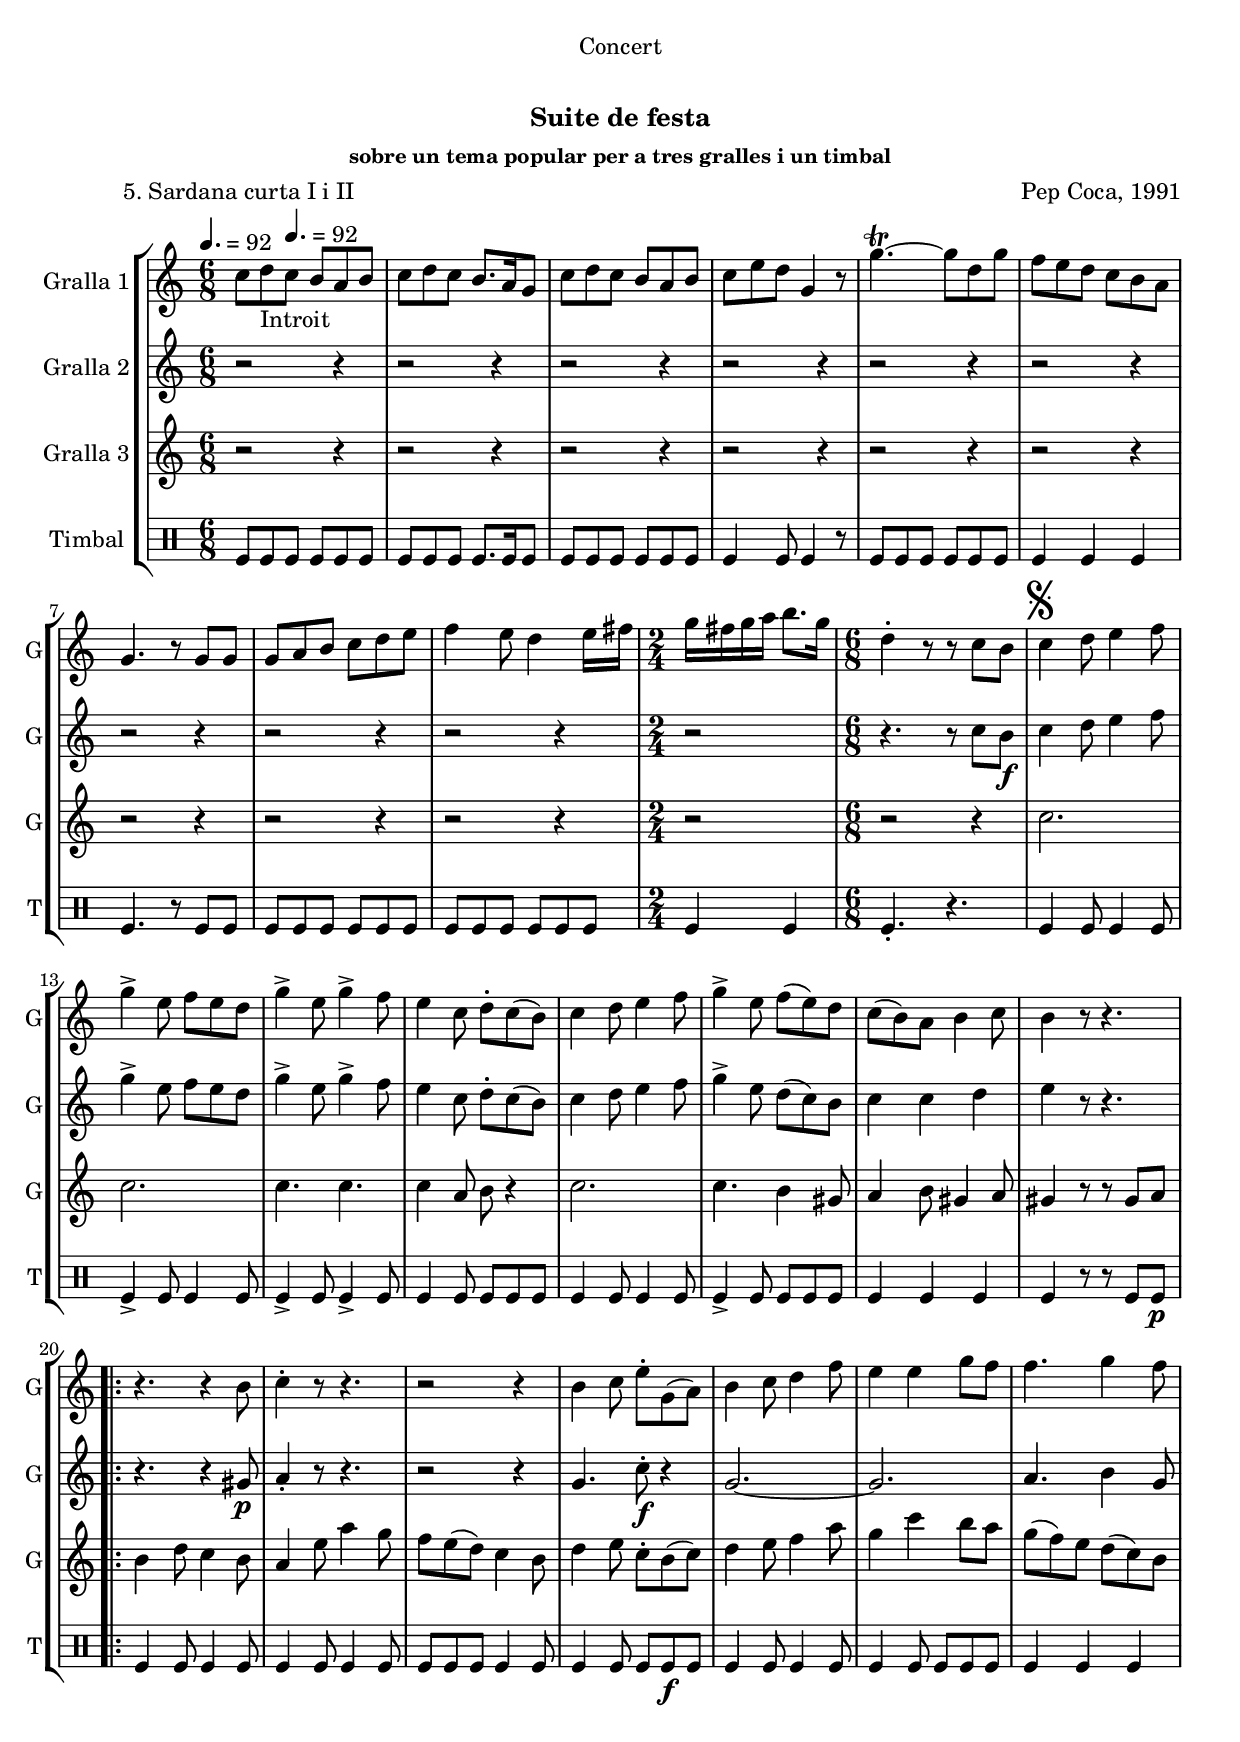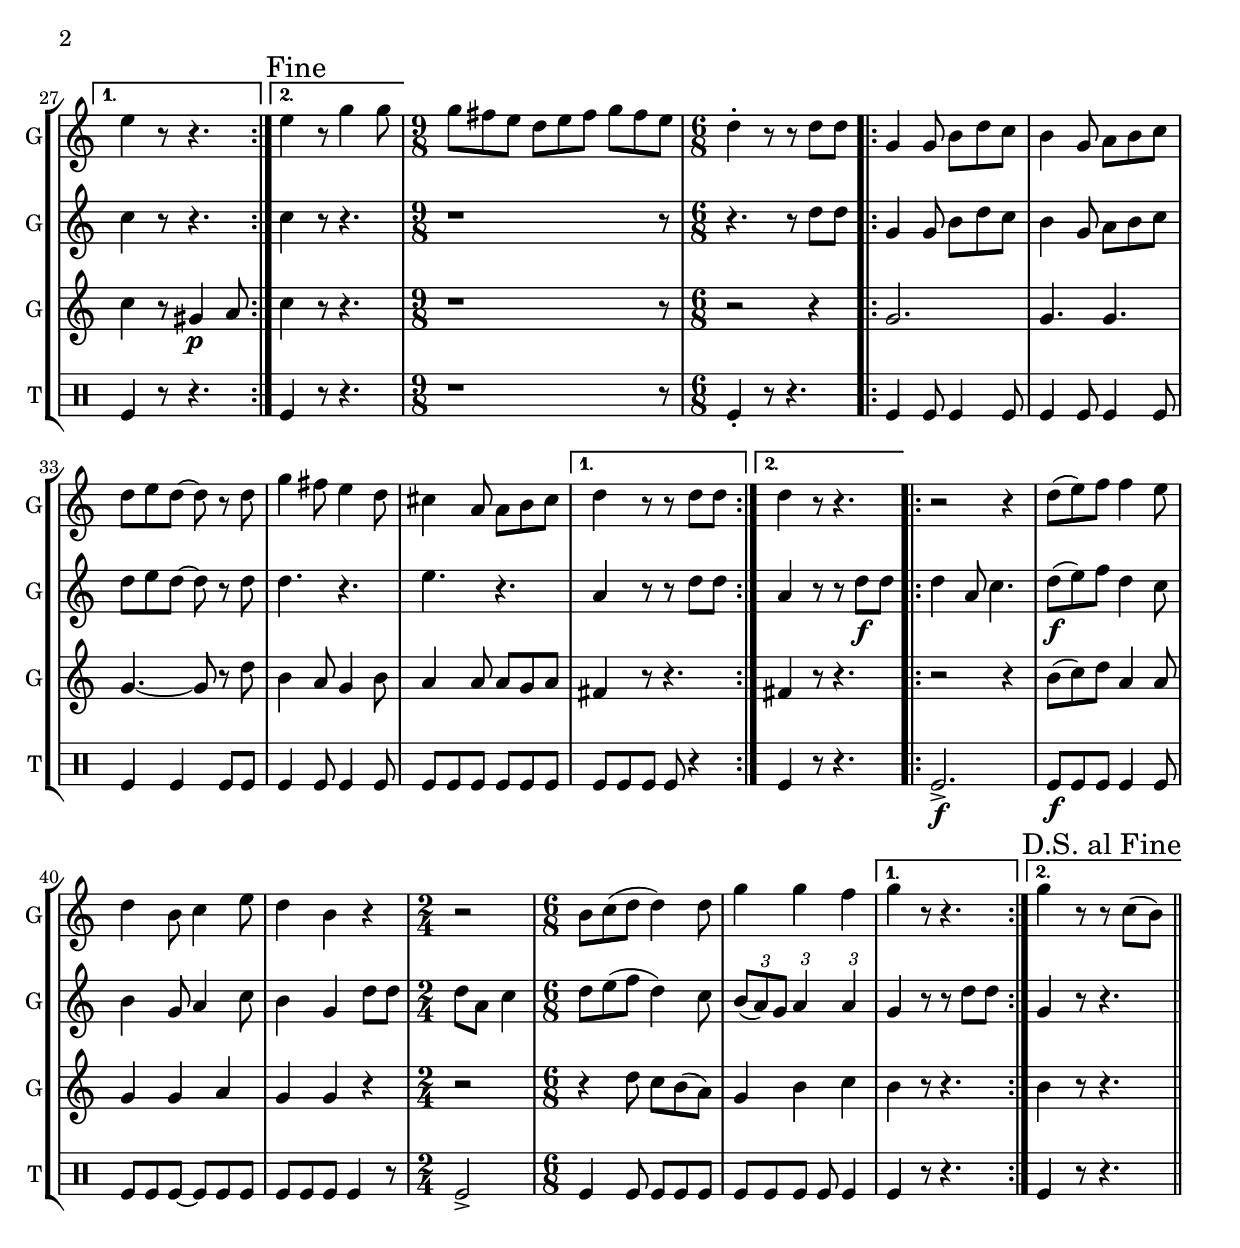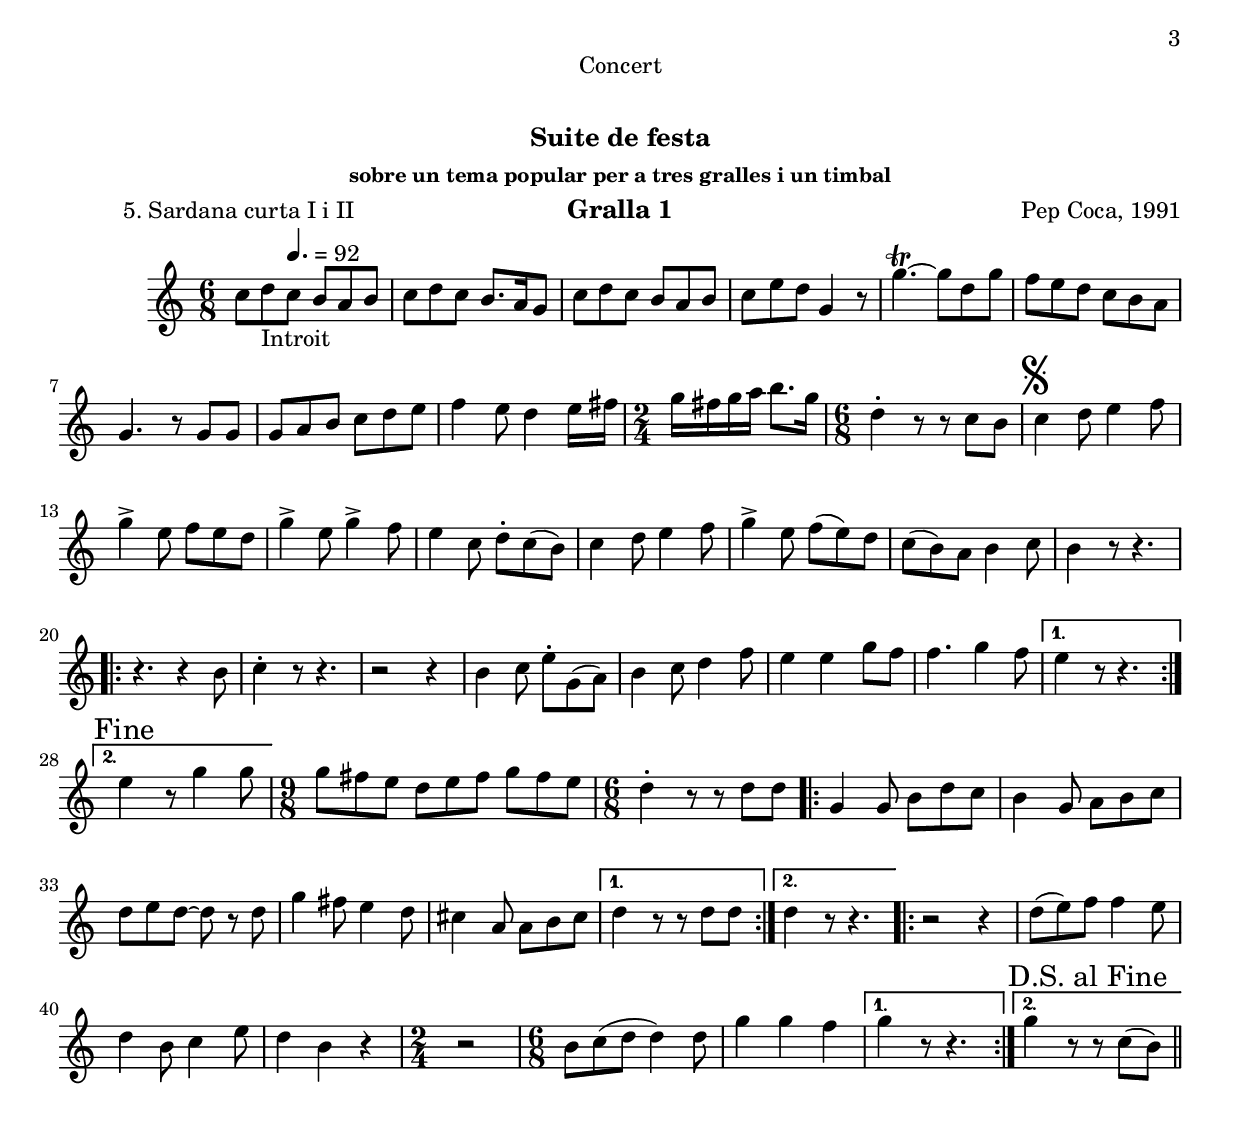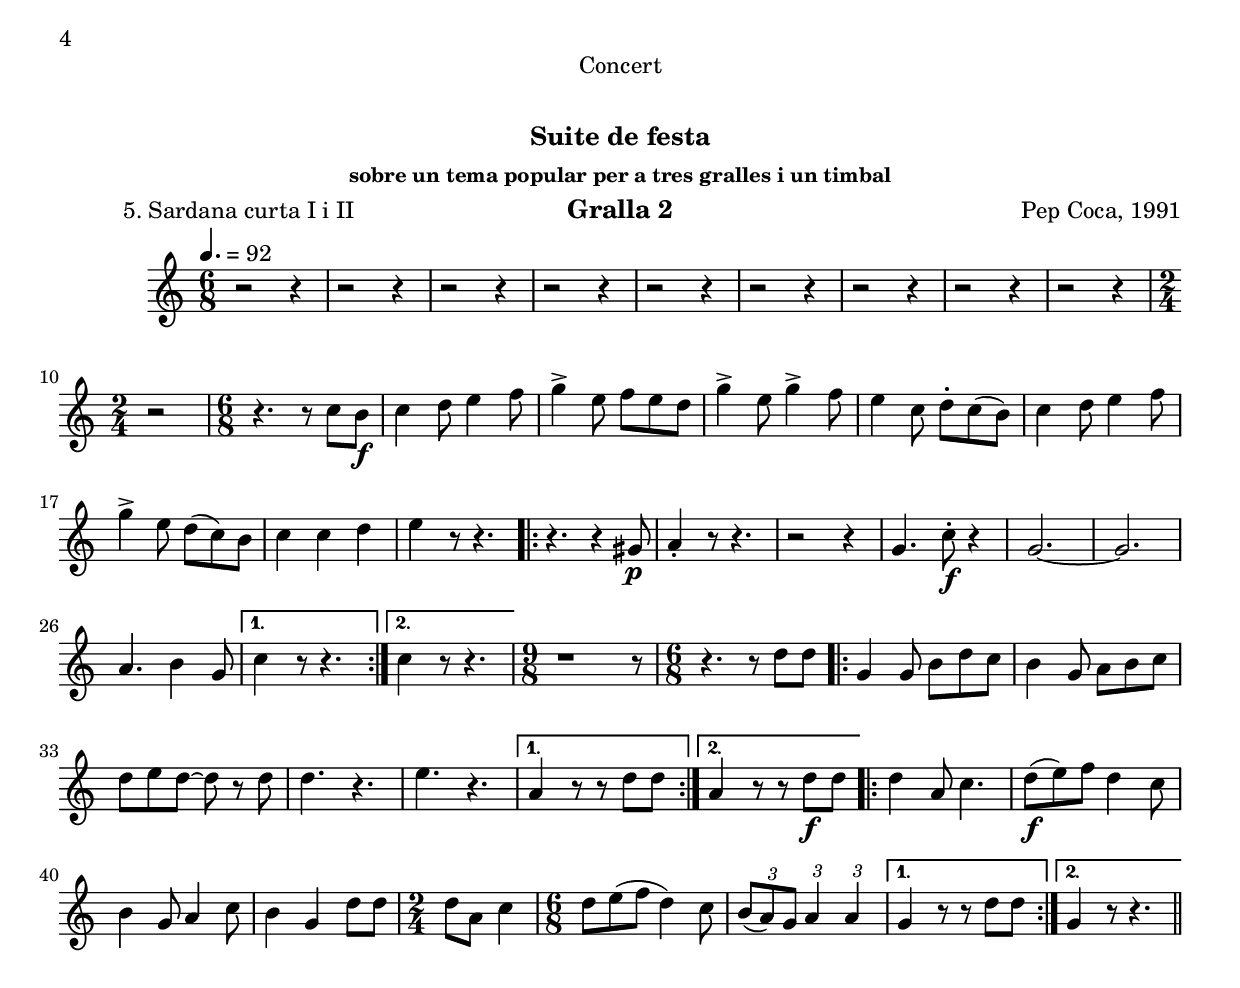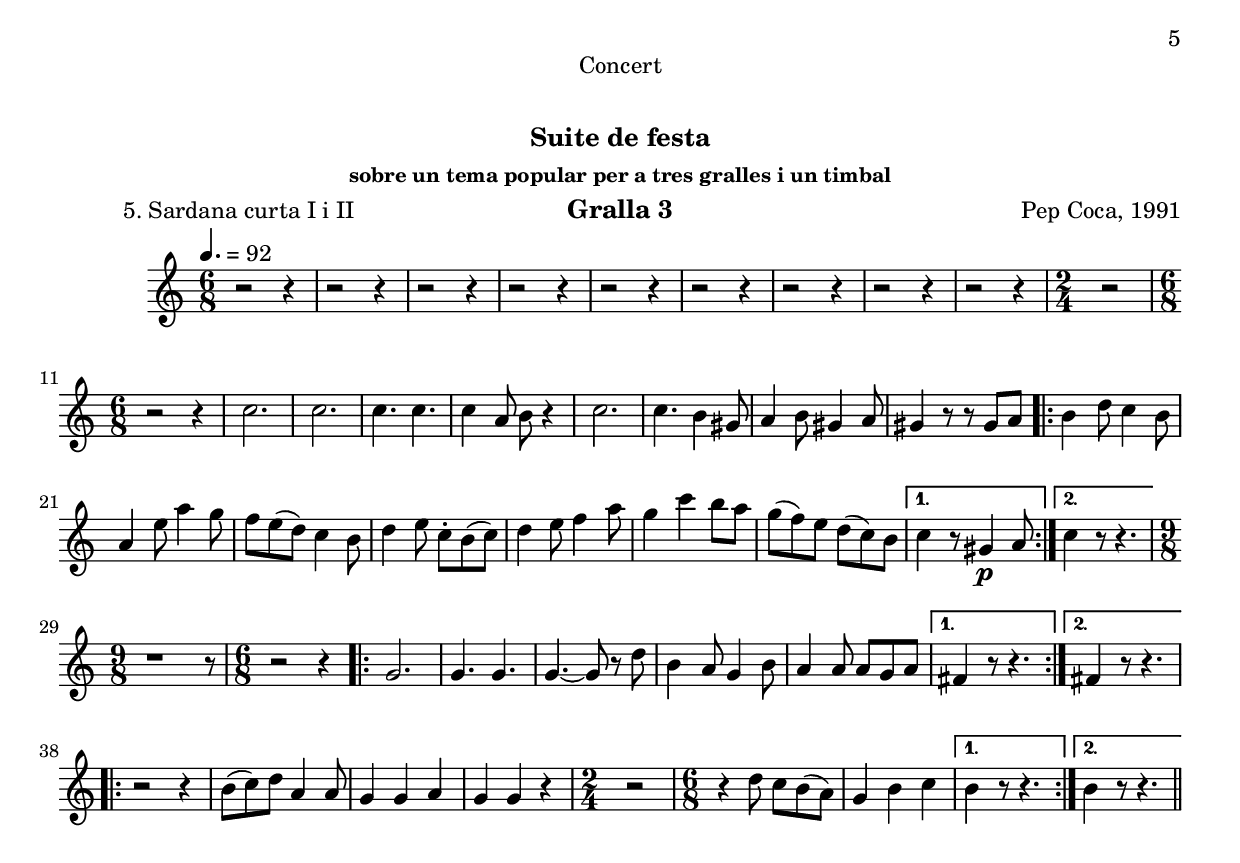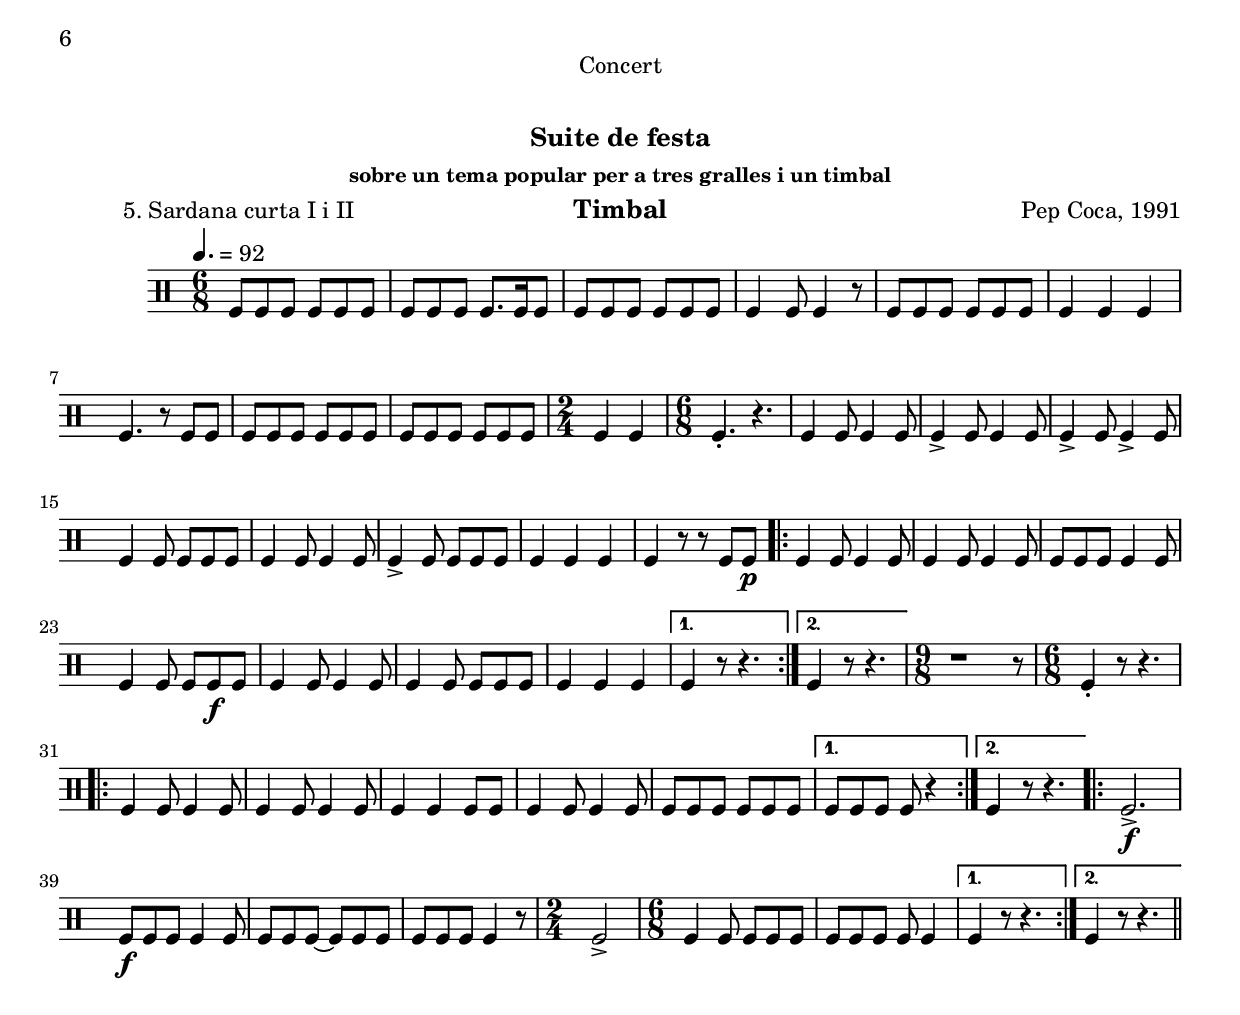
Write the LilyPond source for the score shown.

\version "2.22.1"

\header {
  dedication="Concert"
  title="   "
  subtitle="Suite de festa"
  subsubtitle="sobre un tema popular per a tres gralles i un timbal"
  poet="          5. Sardana curta I i II"
  meter=""
  piece=""
  composer="Pep Coca, 1991"
  arranger=""
  opus=""
  instrument=""
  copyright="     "
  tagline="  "
}

liniaroAa =
\relative c''
{
  \clef treble
  \key c \major
  \time 6/8
  c8 d _"Introit" \tempo 4. = 92 c b a b  |
  c8 d c b8. a16 g8  |
  c8 d c b a b  |
  c8 e d g,4 r8  |
  %05
  g'4.\trill ~ g8 d g  |
  f8 e d c b a  |
  g4. r8 g g  |
  g8 a b c d e  |
  f4 e8 d4 e16 fis  |
  %10
  \time 2/4   g16 fis g a b8. g16  |
  \time 6/8   d4-. r8 r  c b   |
  \mark \markup {\musicglyph #"scripts.segno"} c4 d8 e4 f8  |
  g4-> e8 f e d   |
  g4-> e8 g4-> f8  |
  %15
  e4 c8 d-. c ( b )  |
  c4 d8 e4 f8  |
  g4-> e8 f ( e ) d  |
  c8 ( b ) a b4 c8  |
  b4 r8 r4.  |
  %20
  \repeat volta 2 { r4. r4 b8  |
  c4-. r8 r4.  |
  r2 r4  |
  b4 c8 e-. g, ( a )  |
  b4 c8 d4 f8  |
  %25
  e4 e g8 f   |
  f4. g4 f8 }
  \alternative { { e4 r8 r4. }
  { \mark "Fine" e4 r8 g4  g8 } }
  \time 9/8   g8 fis e d e fis g fis e  |
  %30
  \time 6/8   d4-. r8 r d d  |
  \repeat volta 2 { g,4 g8 b d c  |
  b4 g8 a b c  |
  d8 e d ~ d r d  |
  g4 fis8 e4 d8  |
  %35
  cis4 a8 a b cis }
  \alternative { { d4 r8 r d d }
  { d4 r8 r4. } }
  \repeat volta 2 { r2 r4  |
  d8 ( e ) f f4 e8  |
  %40
  d4 b8 c4 e8  |
  d4 b r  |
  \time 2/4   r2  |
  \time 6/8   b8 c ( d d4 ) d8  |
  g4 g f }
  %45
  \alternative { { g4 r8 r4. }
  { \mark "D.S. al Fine" g4 r8 r c, ( b ) } } \bar "||"
}

liniaroAb =
\relative c''
{
  \tempo 4. = 92
  \clef treble
  \key c \major
  \time 6/8
  r2 r4  |
  r2 r4  |
  r2 r4  |
  r2 r4  |
  %05
  r2 r4  |
  r2 r4  |
  r2 r4  |
  r2 r4  |
  r2 r4  |
  %10
  \time 2/4   r2  |
  \time 6/8   r4. r8 c b \f   |
  c4 d8 e4 f8  |
  g4-> e8 f e d   |
  g4-> e8 g4-> f8  |
  %15
  e4 c8 d-. c ( b )  |
  c4 d8 e4 f8  |
  g4-> e8 d ( c ) b  |
  c4 c d  |
  e4 r8 r4.  |
  %20
  \repeat volta 2 { r4. r4 gis,8 \p  |
  a4-. r8 r4.  |
  r2 r4  |
  g4. c8-. \f r4  | % kompletite
  g2. ~  |
  %25
  g2.   |
  a4. b4 g8 }
  \alternative { { c4 r8 r4. }
  { c4 r8 r4. } }
  \time 9/8   r1 r8  | % kompletite
  %30
  \time 6/8   r4. r8 d d  |
  \repeat volta 2 { g,4 g8 b d c  |
  b4 g8 a b c  |
  d8 e d ~ d r d  |
  d4. r  |
  %35
  e4. r }
  \alternative { { a,4 r8 r d d }
  { a4 r8 r d \f d } }
  \repeat volta 2 { d4 a8 c4.  |
  d8 ( \f e ) f d4 c8  |
  %40
  b4 g8 a4 c8  |
  b4 g d'8 d  |
  \time 2/4   d8 a c4  |
  \time 6/8   d8 e ( f d4 ) c8  |
  \times 2/3 { b8 ( a ) g } \times 3/3 { a4 } \times 3/3 { a } } % kompletite
  %45
  \alternative { { g4 r8 r d' d }
  { g,4 r8 r4. } } \bar "||"
}

liniaroAc =
\relative c''
{
  \tempo 4. = 92
  \clef treble
  \key c \major
  \time 6/8
  r2 r4  |
  r2 r4  |
  r2 r4  |
  r2 r4  |
  %05
  r2 r4  |
  r2 r4  |
  r2 r4  |
  r2 r4  |
  r2 r4  |
  %10
  \time 2/4   r2  |
  \time 6/8   r2 r4  |
  c2.  |
  c2.  |
  c4. c  |
  %15
  c4 a8 b r4  |
  c2.  |
  c4. b4 gis8  |
  a4 b8 gis4 a8  |
  gis4 r8 r gis a   |
  %20
  \repeat volta 2 { b4 d8 c4 b8  |
  a4 e'8 a4 g8  |
  f8 e ( d ) c4 b8  |
  d4 e8 c-. b ( c )  |
  d4 e8 f4 a8  |
  %25
  g4 c b8 a  |
  g8 ( f ) e d ( c ) b }
  \alternative { { c4 r8 gis4 \p a8 }
  { c4 r8 r4. } }
  \time 9/8   r1 r8  | % kompletite
  %30
  \time 6/8   r2 r4  |
  \repeat volta 2 { g2.  |
  g4. g  |
  g4. ~ g8 r d'  |
  b4 a8 g4 b8  |
  %35
  a4 a8 a g a }
  \alternative { { fis4 r8 r4. }
  { fis4 r8 r4. } }
  \repeat volta 2 { r2 r4  |
  b8 ( c ) d a4 a8  |
  %40
  g4 g a  |
  g4 g r  |
  \time 2/4   r2  |
  \time 6/8   r4 d'8 c b ( a )  |
  g4 b c }
  %45
  \alternative { { b4 r8 r4. }
  { b4 r8 r4. } } \bar "||"
}

liniaroAd =
\drummode
{
  \tempo 4. = 92
  \time 6/8
  tomfl8 tomfl tomfl tomfl tomfl tomfl  |
  tomfl8 tomfl tomfl tomfl8. tomfl16 tomfl8  |
  tomfl8 tomfl tomfl tomfl tomfl tomfl  |
  tomfl4 tomfl8 tomfl4 r8  |
  %05
  tomfl8 tomfl tomfl tomfl tomfl tomfl  |
  tomfl4 tomfl tomfl  |
  tomfl4. r8 tomfl tomfl  |
  tomfl8 tomfl tomfl tomfl tomfl tomfl  |
  tomfl8 tomfl tomfl tomfl tomfl tomfl  |
  %10
  \time 2/4   tomfl4 tomfl  |
  \time 6/8   tomfl4.-. r  |
  tomfl4 tomfl8 tomfl4 tomfl8  |
  tomfl4-> tomfl8 tomfl4 tomfl8  |
  tomfl4-> tomfl8 tomfl4-> tomfl8  |
  %15
  tomfl4 tomfl8 tomfl tomfl tomfl  |
  tomfl4 tomfl8 tomfl4 tomfl8  |
  tomfl4-> tomfl8 tomfl tomfl tomfl  |
  tomfl4 tomfl tomfl  |
  tomfl4 r8 r tomfl tomfl \p  |
  %20
  \repeat volta 2 { tomfl4 tomfl8 tomfl4 tomfl8  |
  tomfl4 tomfl8 tomfl4 tomfl8  |
  tomfl8 tomfl tomfl tomfl4 tomfl8  |
  tomfl4 tomfl8 tomfl tomfl \f tomfl  |
  tomfl4 tomfl8 tomfl4 tomfl8  |
  %25
  tomfl4 tomfl8 tomfl tomfl tomfl  |
  tomfl4 tomfl tomfl }
  \alternative { { tomfl4 r8 r4. }
  { tomfl4 r8 r4. } }
  \time 9/8   r1 r8  | % kompletite
  %30
  \time 6/8   tomfl4-. r8 r4.  |
  \repeat volta 2 { tomfl4 tomfl8 tomfl4 tomfl8  |
  tomfl4 tomfl8 tomfl4 tomfl8  |
  tomfl4 tomfl tomfl8 tomfl  |
  tomfl4 tomfl8 tomfl4 tomfl8  |
  %35
  tomfl8 tomfl tomfl tomfl tomfl tomfl }
  \alternative { { tomfl8 tomfl tomfl tomfl r4 }
  { tomfl4 r8 r4. } }
  \repeat volta 2 { tomfl2.-> \f  |
  tomfl8 \f tomfl tomfl tomfl4 tomfl8  |
  %40
  tomfl8 tomfl tomfl ~ tomfl tomfl tomfl  |
  tomfl8 tomfl tomfl tomfl4 r8  |
  \time 2/4   tomfl2->  |
  \time 6/8   tomfl4 tomfl8 tomfl tomfl tomfl  |
  tomfl8 tomfl tomfl tomfl tomfl4 }
  %45
  \alternative { { tomfl4 r8 r4. }
  { tomfl4 r8 r4. } } \bar "||"
}

\bookpart {
  \score {
    \new StaffGroup {
      \override Score.RehearsalMark #'self-alignment-X = #LEFT
      <<
        \new Staff \with {instrumentName = #"Gralla 1" shortInstrumentName = #"G"} \liniaroAa
        \new Staff \with {instrumentName = #"Gralla 2" shortInstrumentName = #"G"} \liniaroAb
        \new Staff \with {instrumentName = #"Gralla 3" shortInstrumentName = #"G"} \liniaroAc
        \new DrumStaff \with {instrumentName = #"Timbal" shortInstrumentName = #"T"} \liniaroAd
      >>
    }
    \layout {}
  }
  \score { \unfoldRepeats
    \new StaffGroup {
      \override Score.RehearsalMark #'self-alignment-X = #LEFT
      <<
        \new Staff \with {instrumentName = #"Gralla 1" shortInstrumentName = #"G"} \liniaroAa
        \new Staff \with {instrumentName = #"Gralla 2" shortInstrumentName = #"G"} \liniaroAb
        \new Staff \with {instrumentName = #"Gralla 3" shortInstrumentName = #"G"} \liniaroAc
        \new DrumStaff \with {instrumentName = #"Timbal" shortInstrumentName = #"T"} \liniaroAd
      >>
    }
    \midi {
      \set Staff.midiInstrument = "oboe"
      \set DrumStaff.midiInstrument = "drums"
    }
  }
}

\bookpart {
  \header {instrument="Gralla 1"}
  \score {
    \new StaffGroup {
      \override Score.RehearsalMark #'self-alignment-X = #LEFT
      <<
        \new Staff \liniaroAa
      >>
    }
    \layout {}
  }
  \score { \unfoldRepeats
    \new StaffGroup {
      \override Score.RehearsalMark #'self-alignment-X = #LEFT
      <<
        \new Staff \liniaroAa
      >>
    }
    \midi {
      \set Staff.midiInstrument = "oboe"
      \set DrumStaff.midiInstrument = "drums"
    }
  }
}

\bookpart {
  \header {instrument="Gralla 2"}
  \score {
    \new StaffGroup {
      \override Score.RehearsalMark #'self-alignment-X = #LEFT
      <<
        \new Staff \liniaroAb
      >>
    }
    \layout {}
  }
  \score { \unfoldRepeats
    \new StaffGroup {
      \override Score.RehearsalMark #'self-alignment-X = #LEFT
      <<
        \new Staff \liniaroAb
      >>
    }
    \midi {
      \set Staff.midiInstrument = "oboe"
      \set DrumStaff.midiInstrument = "drums"
    }
  }
}

\bookpart {
  \header {instrument="Gralla 3"}
  \score {
    \new StaffGroup {
      \override Score.RehearsalMark #'self-alignment-X = #LEFT
      <<
        \new Staff \liniaroAc
      >>
    }
    \layout {}
  }
  \score { \unfoldRepeats
    \new StaffGroup {
      \override Score.RehearsalMark #'self-alignment-X = #LEFT
      <<
        \new Staff \liniaroAc
      >>
    }
    \midi {
      \set Staff.midiInstrument = "oboe"
      \set DrumStaff.midiInstrument = "drums"
    }
  }
}

\bookpart {
  \header {instrument="Timbal"}
  \score {
    \new StaffGroup {
      \override Score.RehearsalMark #'self-alignment-X = #LEFT
      <<
        \new DrumStaff \liniaroAd
      >>
    }
    \layout {}
  }
  \score { \unfoldRepeats
    \new StaffGroup {
      \override Score.RehearsalMark #'self-alignment-X = #LEFT
      <<
        \new DrumStaff \liniaroAd
      >>
    }
    \midi {
      \set Staff.midiInstrument = "oboe"
      \set DrumStaff.midiInstrument = "drums"
    }
  }
}

